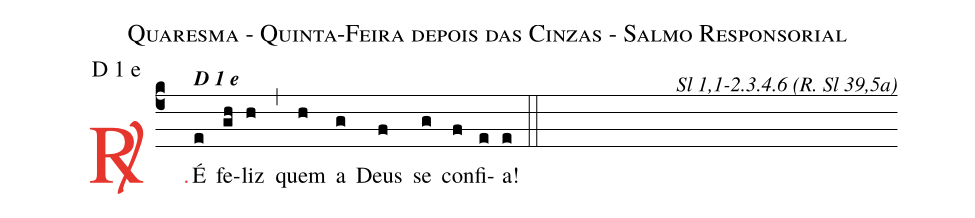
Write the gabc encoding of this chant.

name: Quaresma - Quinta-Feira depois das Cinzas - Salmo Responsorial;
mode: D 1 e;
commentary: Sl 1,1-2.3.4.6 (R. Sl 39,5a);
%%
(c4)

<c><sp>R/</sp>.</c>() É<alt>\textbf{D 1 e}</alt>(e) fe(gh)liz(h) (,) quem(h) a(g) Deus(f) se(g) con(f)fi(e)a!(e)

(::)
